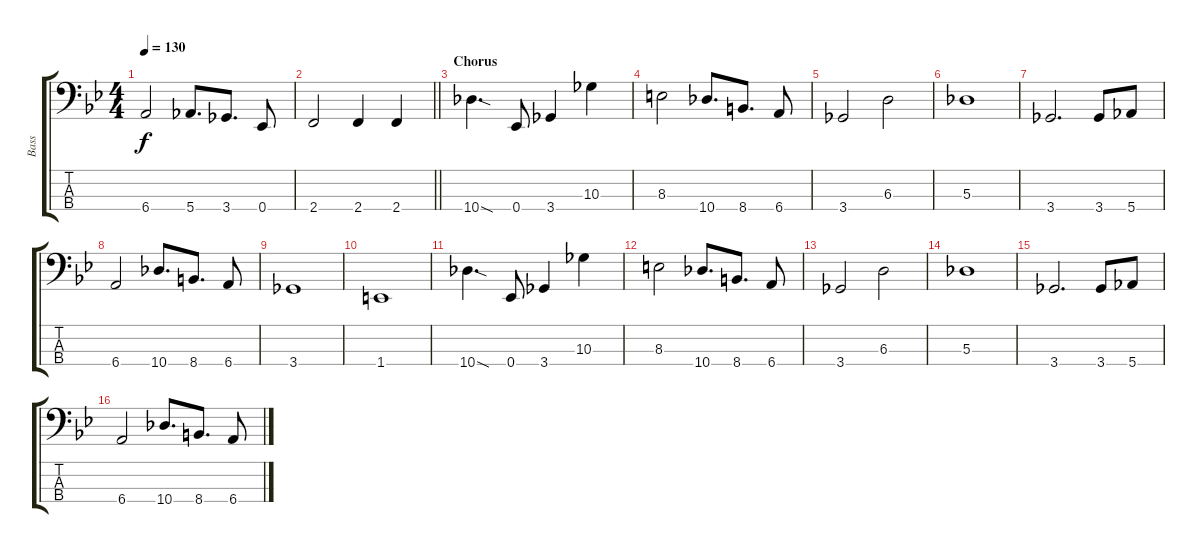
\track ("Bass" "Bass") {instrument electricbassfinger}
\staff {score tabs}
\tuning (Gb2 Db2 Ab1 Eb1) {hide}
\ts (4 4)
\tempo 130
\clef f4
\ks bb
6.4.2{dy f} 5.4.8{d} 3.4.8{d} 0.4.8 |
\barLineRight lightlight
2.4.2 2.4.4 2.4.4 |
\section ("" "Chorus")
10.4{sod}.4{d} 0.4.8 3.4.4 10.3.4 |
8.3.2 10.4.8{d} 8.4.8{d} 6.4.8 |
3.4.2 6.3.2 |
5.3.1 |
3.4.2{d} 3.4.8 5.4.8 |
6.4.2 10.4.8{d} 8.4.8{d} 6.4.8 |
3.4.1 |
1.4.1 |
10.4{sod}.4{d} 0.4.8 3.4.4 10.3.4 |
8.3.2 10.4.8{d} 8.4.8{d} 6.4.8 |
3.4.2 6.3.2 |
5.3.1 |
3.4.2{d} 3.4.8 5.4.8 |
6.4.2 10.4.8{d} 8.4.8{d} 6.4.8
